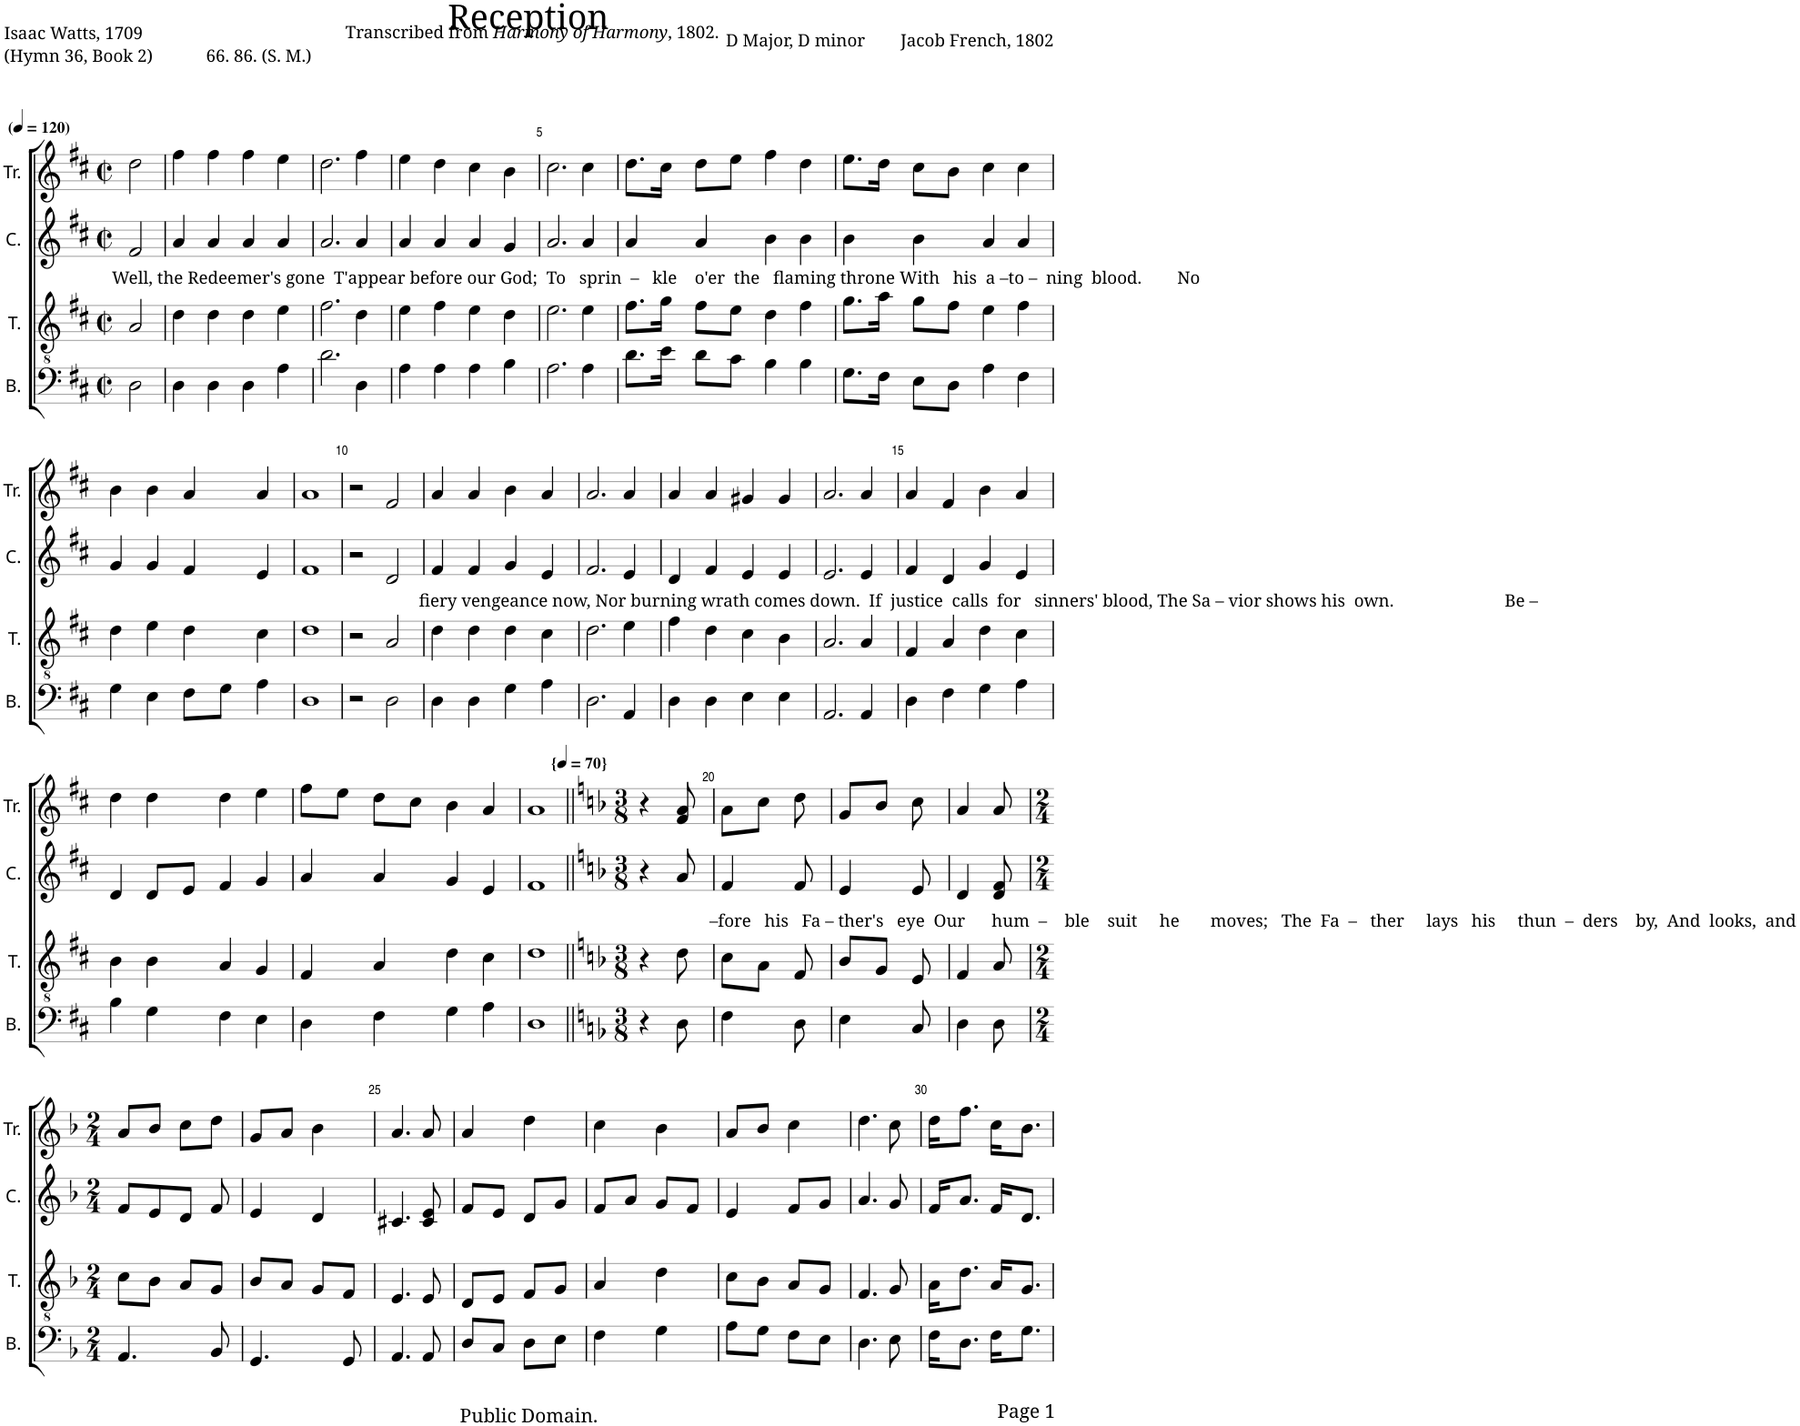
**kern	**kern	**kern	**kern
*part4	*part3	*part2	*part1
*staff4	*staff3	*staff2	*staff1
*I"B.	*I"T.	*I"C.	*I"Tr.
*I'B.	*I'T.	*I'C.	*I'Tr.
*clefF4	*clefGv2	*clefG2	*clefG2
*k[f#c#]	*k[f#c#]	*k[f#c#]	*k[f#c#]
*M2/2	*M2/2	*M2/2	*M2/2
*met(c|)	*met(c|)	*met(c|)	*met(c|)
*MM120	*MM120	*MM120	*MM120
=1	=1	=1	=1
!	!	!LO:TX:b:t=Well, the Redeemer's gone  T'appear before our God;  To   sprin  –   kle    o'er  the   flaming throne With   his  a –to –  ning  blood.        No	!
2D\	2A/	2f#/	2dd\
=2	=2	=2	=2
4D\	4d\	4a/	4ff#\
4D\	4d\	4a/	4ff#\
4D\	4d\	4a/	4ff#\
4A\	4e\	4a/	4ee\
=3	=3	=3	=3
2.d\	2.f#\	2.a/	2.dd\
4D\	4d\	4a/	4ff#\
=4	=4	=4	=4
4A\	4e\	4a/	4ee\
4A\	4f#\	4a/	4dd\
4A\	4e\	4a/	4cc#\
4B\	4d\	4g/	4b\
=5	=5	=5	=5
2.A\	2.e\	2.a/	2.cc#\
4A\	4e\	4a/	4cc#\
=6	=6	=6	=6
8.d\L	8.f#\L	4a/	8.dd\L
16e\Jk	16g\Jk	.	16cc#\Jk
8d\L	8f#\L	4a/	8dd\L
8c#\J	8e\J	.	8ee\J
4B\	4d\	4b\	4ff#\
4B\	4f#\	4b\	4dd\
=7	=7	=7	=7
8.G\L	8.g\L	4b\	8.ee\L
16F#\Jk	16a\Jk	.	16dd\Jk
8E\L	8g\L	4b\	8cc#\L
8D\J	8f#\J	.	8b\J
4A\	4e\	4a/	4cc#\
4F#\	4f#\	4a/	4cc#\
!!LO:LB:g=z
=8	=8	=8	=8
4G\	4d\	4g/	4b\
4E\	4e\	4g/	4b\
8F#\L	4d\	4f#/	4a/
8G\J	.	.	.
4A\	4c#\	4e/	4a/
=9	=9	=9	=9
1D	1d	1f#	1a
=10	=10	=10	=10
2r	2r	2r	2r
2D\	2A/	2d/	2f#/
=11	=11	=11	=11
!	!	!LO:TX:b:t=fiery vengeance now, Nor burning wrath comes down.  If  justice  calls  for   sinners' blood, The Sa – vior shows his  own.                         Be –	!
4D\	4d\	4f#/	4a/
4D\	4d\	4f#/	4a/
4G\	4d\	4g/	4b\
4A\	4c#\	4e/	4a/
=12	=12	=12	=12
2.D\	2.d\	2.f#/	2.a/
4AA/	4e\	4e/	4a/
=13	=13	=13	=13
4D\	4f#\	4d/	4a/
4D\	4d\	4f#/	4a/
4E\	4c#\	4e/	4g#X/
4E\	4B\	4e/	4g#/
=14	=14	=14	=14
2.AA/	2.A/	2.e/	2.a/
4AA/	4A/	4e/	4a/
=15	=15	=15	=15
4D\	4F#/	4f#/	4a/
4F#\	4A/	4d/	4f#/
4G\	4d\	4g/	4b\
4A\	4c#\	4e/	4a/
!!LO:LB:g=z
=16	=16	=16	=16
4B\	4B\	4d/	4dd\
4G\	4B\	8d/L	4dd\
.	.	8e/J	.
4F#\	4A/	4f#/	4dd\
4E\	4G/	4g/	4ee\
=17	=17	=17	=17
4D\	4F#/	4a/	8ff#\L
.	.	.	8ee\J
4F#\	4A/	4a/	8dd\L
.	.	.	8cc#\J
4G\	4d\	4g/	4b\
4A\	4c#\	4e/	4a/
=18	=18	=18	=18
1D	1d	1f#	1a
=19||	=19||	=19||	=19||
*k[b-]	*k[b-]	*k[b-]	*k[b-]
*M3/8	*M3/8	*M3/8	*M3/8
*	*	*	*MM70
!	!	!	!LO:TX:a:B:t={
!	!	!	!LO:TX:a:B:t=}
4r	4r	4r	4r
8D\	8d\	8a/	8f/ 8a/
=20	=20	=20	=20
!	!	!LO:TX:b:t=–fore   his   Fa – ther's   eye  Our      hum  –    ble    suit     he       moves;   The  Fa  –   ther     lays   his     thun  –  ders    by,  And  looks,  and	!
4F\	8c\L	4f/	8a\L
.	8A\J	.	8cc\J
8D\	8F/	8f/	8dd\
=21	=21	=21	=21
4E\	8B-/L	4e/	8g/L
.	8G/J	.	8b-/J
8C/	8E/	8e/	8cc\
=22	=22	=22	=22
4D\	4F/	4d/	4a/
8D\	8A/	8d/ 8f/	8a/
!!LO:LB:g=z
=23	=23	=23	=23
*M2/4	*M2/4	*M2/4	*M2/4
4.AA/	8c\L	8f/L	8a/L
.	8B-\J	8e/	8b-/J
.	8A/L	8d/J	8cc\L
8BB-/	8G/J	8f/	8dd\J
=24	=24	=24	=24
4.GG/	8B-/L	4e/	8g/L
.	8A/J	.	8a/J
.	8G/L	4d/	4b-\
8GG/	8F/J	.	.
=25	=25	=25	=25
4.AA/	4.E/	4.c#X/	4.a/
8AA/	8E/	8c#/ 8e/	8a/
=26	=26	=26	=26
8D/L	8D/L	8f/L	4a/
8C/J	8E/J	8e/J	.
8D\L	8F/L	8d/L	4dd\
8E\J	8G/J	8g/J	.
=27	=27	=27	=27
4F\	4A/	8f/L	4cc\
.	.	8a/J	.
4G\	4d\	8g/L	4b-\
.	.	8f/J	.
=28	=28	=28	=28
8A\L	8c\L	4e/	8a/L
8G\J	8B-\J	.	8b-/J
8F\L	8A/L	8f/L	4cc\
8E\J	8G/J	8g/J	.
=29	=29	=29	=29
4.D\	4.F/	4.a/	4.dd\
8E\	8G/	8g/	8cc\
=30	=30	=30	=30
16F\KL	16A\KL	16f/KL	16dd\KL
8.D\J	8.d\J	8.a/J	8.ff\J
16F\KL	16A/KL	16f/KL	16cc\KL
8.G\J	8.G/J	8.d/J	8.b-\J
=	=	=	=
*-	*-	*-	*-
